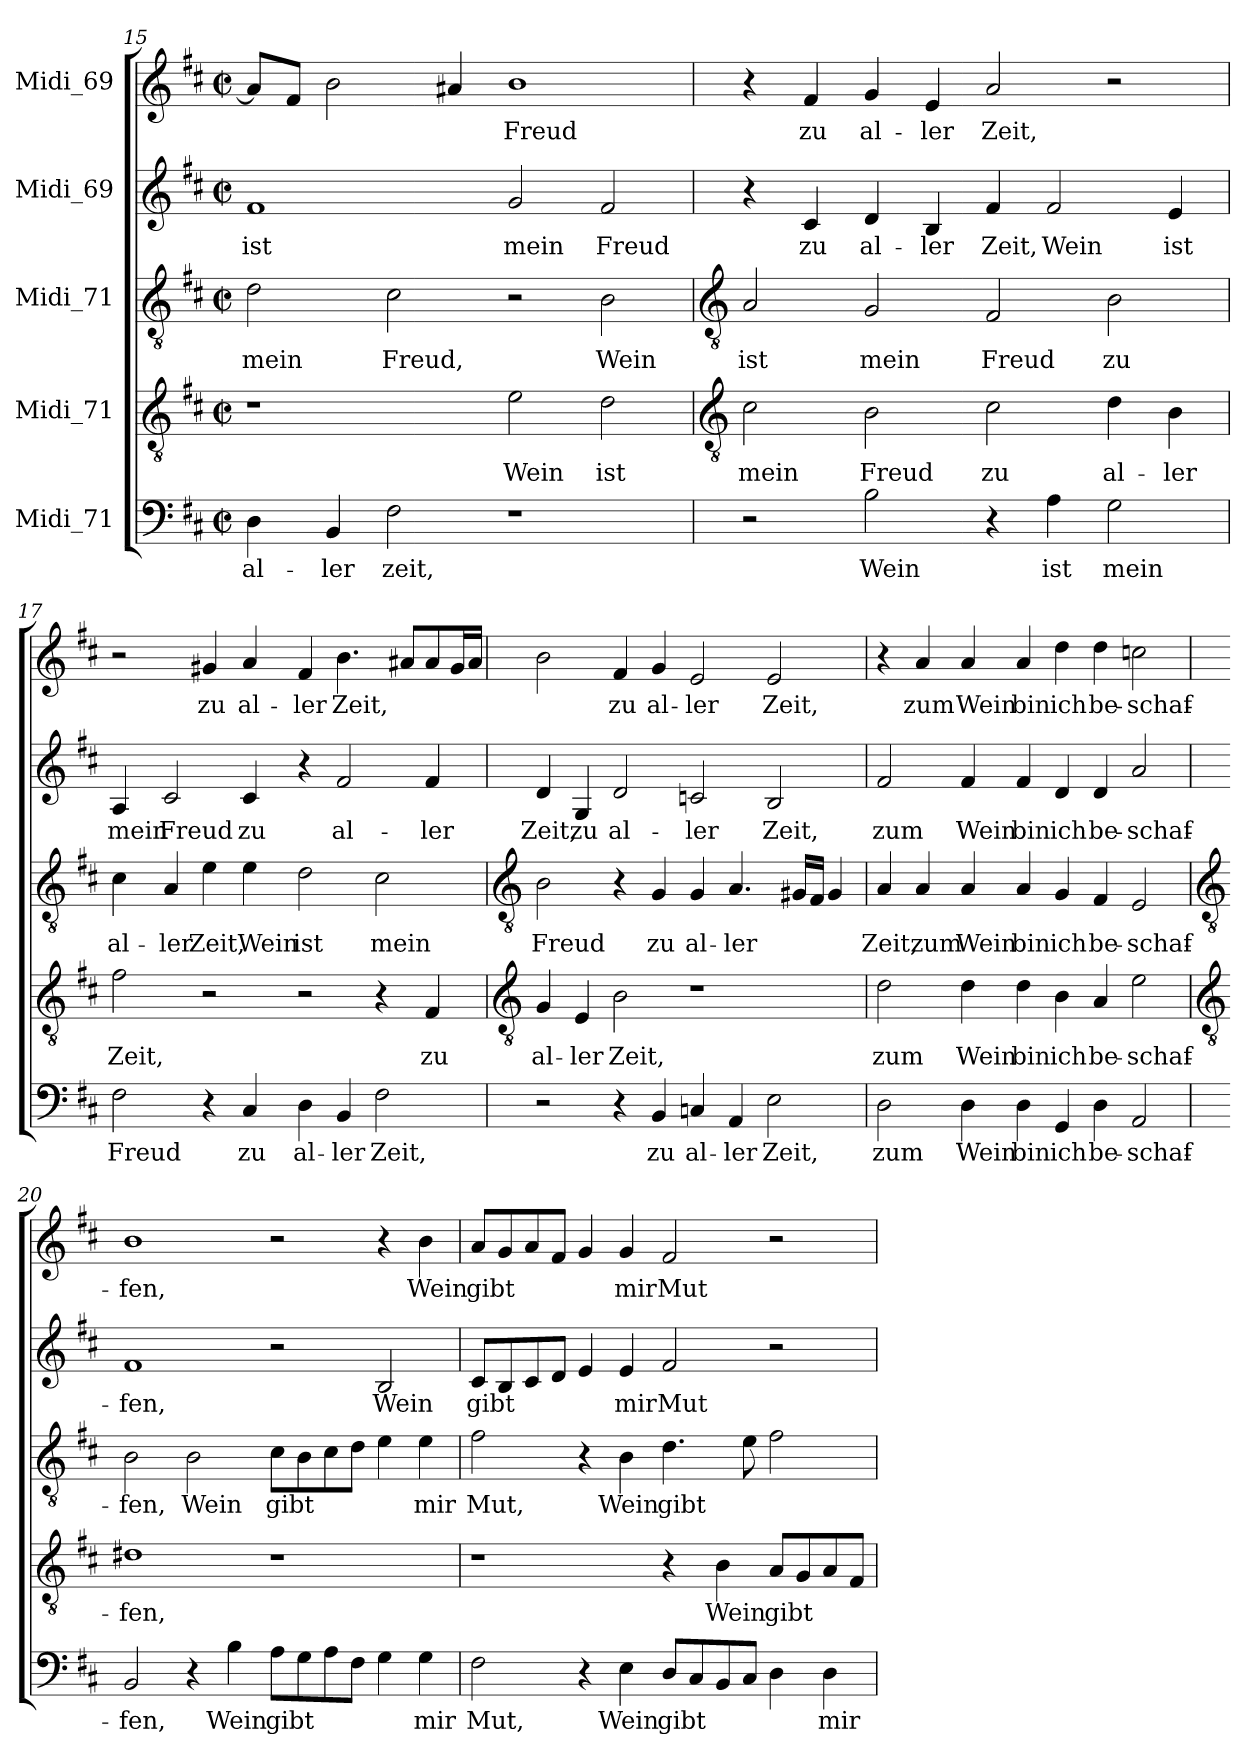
**kern	**text	**kern	**text	**kern	**text	**kern	**text	**kern	**text
*part5	*part5	*part4	*part4	*part3	*part3	*part2	*part2	*part1	*part1
*staff5	*staff5	*staff4	*staff4	*staff3	*staff3	*staff2	*staff2	*staff1	*staff1
*I"Midi_71	*	*I"Midi_71	*	*I"Midi_71	*	*I"Midi_69	*	*I"Midi_69	*
*clefF4	*	*clefGv2	*	*clefGv2	*	*clefG2	*	*clefG2	*
*k[f#c#]	*	*k[f#c#]	*	*k[f#c#]	*	*k[f#c#]	*	*k[f#c#]	*
*D:	*	*D:	*	*D:	*	*D:	*	*D:	*
*M4/2	*	*M4/2	*	*M4/2	*	*M4/2	*	*M4/2	*
*met(c|)	*	*met(c|)	*	*met(c|)	*	*met(c|)	*	*met(c|)	*
=15	=15	=15	=15	=15	=15	=15	=15	=15	=15
!	!LO:LY:b	!	!	!	!LO:LY:b	!	!LO:LY:b	!	!
4D	al-	1r	.	2d	mein	1f#	ist	8aL]	.
.	.	.	.	.	.	.	.	8f#J	.
!	!LO:LY:b	!	!	!	!	!	!	!	!
4BB	-ler	.	.	.	.	.	.	2b	.
!	!LO:LY:b	!	!	!	!LO:LY:b	!	!	!	!
2F#	zeit,	.	.	2c#	Freud,	.	.	.	.
.	.	.	.	.	.	.	.	4a#	.
!	!	!	!LO:LY:b	!	!	!	!LO:LY:b	!	!LO:LY:b
1r	.	2e	Wein	2r	.	2g	mein	1b	Freud
!	!	!	!LO:LY:b	!	!LO:LY:b	!	!LO:LY:b	!	!
.	.	2d	ist	2B	Wein	2f#	Freud	.	.
!!LO:LB:g=z
=16	=16	=16	=16	=16	=16	=16	=16	=16	=16
*	*	*clefGv2	*	*clefGv2	*	*	*	*	*
!	!	!	!LO:LY:b	!	!LO:LY:b	!	!	!	!
2r	.	2c#	mein	2A	ist	4r	.	4r	.
!	!	!	!	!	!	!	!LO:LY:b	!	!LO:LY:b
.	.	.	.	.	.	4c#	zu	4f#	zu
!	!LO:LY:b	!	!LO:LY:b	!	!LO:LY:b	!	!LO:LY:b	!	!LO:LY:b
2B	Wein	2B	Freud	2G	mein	4d	al-	4g	al-
!	!	!	!	!	!	!	!LO:LY:b	!	!LO:LY:b
.	.	.	.	.	.	4B	-ler	4e	-ler
!	!	!	!LO:LY:b	!	!LO:LY:b	!	!LO:LY:b	!	!LO:LY:b
4r	.	2c#	zu	2F#	Freud	4f#	Zeit,	2a	Zeit,
!	!LO:LY:b	!	!	!	!	!	!LO:LY:b	!	!
4A	ist	.	.	.	.	2f#	Wein	.	.
!	!LO:LY:b	!	!LO:LY:b	!	!LO:LY:b	!	!	!	!
2G	mein	4d	al-	2B	zu	.	.	2r	.
!	!	!	!LO:LY:b	!	!	!	!LO:LY:b	!	!
.	.	4B	-ler	.	.	4e	ist	.	.
=17	=17	=17	=17	=17	=17	=17	=17	=17	=17
!	!LO:LY:b	!	!LO:LY:b	!	!LO:LY:b	!	!LO:LY:b	!	!
2F#	Freud	2f#	Zeit,	4c#	al-	4A	mein	2r	.
!	!	!	!	!	!LO:LY:b	!	!LO:LY:b	!	!
.	.	.	.	4A	-ler	2c#	Freud	.	.
!	!	!	!	!	!LO:LY:b	!	!	!	!LO:LY:b
4r	.	2r	.	4e	Zeit,	.	.	4g#X	zu
!	!LO:LY:b	!	!	!	!LO:LY:b	!	!LO:LY:b	!	!LO:LY:b
4C#	zu	.	.	4e	Wein	4c#	zu	4a	al-
!	!LO:LY:b	!	!	!	!LO:LY:b	!	!	!	!LO:LY:b
4D	al-	2r	.	2d	ist	4r	.	4f#	-ler
!	!LO:LY:b	!	!	!	!	!	!LO:LY:b	!	!LO:LY:b
4BB	-ler	.	.	.	.	2f#	al-	4.b	Zeit,
!	!LO:LY:b	!	!	!	!LO:LY:b	!	!	!	!
2F#	Zeit,	4r	.	2c#	mein	.	.	.	.
.	.	.	.	.	.	.	.	8a#L	.
!	!	!	!LO:LY:b	!	!	!	!LO:LY:b	!	!
.	.	4F#	zu	.	.	4f#	-ler	8a#	.
.	.	.	.	.	.	.	.	16g#L	.
.	.	.	.	.	.	.	.	16a#JJ	.
!!LO:LB:g=z
=18	=18	=18	=18	=18	=18	=18	=18	=18	=18
*	*	*clefGv2	*	*clefGv2	*	*	*	*	*
!	!	!	!LO:LY:b	!	!LO:LY:b	!	!LO:LY:b	!	!
2r	.	4G	al-	2B	Freud	4d	Zeit,	2b	.
!	!	!	!LO:LY:b	!	!	!	!LO:LY:b	!	!
.	.	4E	-ler	.	.	4G	zu	.	.
!	!	!	!LO:LY:b	!	!	!	!LO:LY:b	!	!LO:LY:b
4r	.	2B	Zeit,	4r	.	2d	al-	4f#	zu
!	!LO:LY:b	!	!	!	!LO:LY:b	!	!	!	!LO:LY:b
4BB	zu	.	.	4G	zu	.	.	4g	al-
!	!LO:LY:b	!	!	!	!LO:LY:b	!	!LO:LY:b	!	!LO:LY:b
4Cn	al-	1r	.	4G	al-	2cn	-ler	2e	-ler
!	!LO:LY:b	!	!	!	!LO:LY:b	!	!	!	!
4AA	-ler	.	.	4.A	-ler	.	.	.	.
!	!LO:LY:b	!	!	!	!	!	!LO:LY:b	!	!LO:LY:b
2E	Zeit,	.	.	.	.	2B	Zeit,	2e	Zeit,
.	.	.	.	16G#LL	.	.	.	.	.
.	.	.	.	16F#JJ	.	.	.	.	.
.	.	.	.	4G#	.	.	.	.	.
=19	=19	=19	=19	=19	=19	=19	=19	=19	=19
!	!LO:LY:b	!	!LO:LY:b	!	!LO:LY:b	!	!LO:LY:b	!	!
2D	zum	2d	zum	4A	Zeit,	2f#	zum	4r	.
!	!	!	!	!	!LO:LY:b	!	!	!	!LO:LY:b
.	.	.	.	4A	zum	.	.	4a	zum
!	!LO:LY:b	!	!LO:LY:b	!	!LO:LY:b	!	!LO:LY:b	!	!LO:LY:b
4D	Wein	4d	Wein	4A	Wein	4f#	Wein	4a	Wein
!	!LO:LY:b	!	!LO:LY:b	!	!LO:LY:b	!	!LO:LY:b	!	!LO:LY:b
4D	bin	4d	bin	4A	bin	4f#	bin	4a	bin
!	!LO:LY:b	!	!LO:LY:b	!	!LO:LY:b	!	!LO:LY:b	!	!LO:LY:b
4GG	ich	4B	ich	4G	ich	4d	ich	4dd	ich
!	!LO:LY:b	!	!LO:LY:b	!	!LO:LY:b	!	!LO:LY:b	!	!LO:LY:b
4D	be-	4A	be-	4F#	be-	4d	be-	4dd	be-
!	!LO:LY:b	!	!LO:LY:b	!	!LO:LY:b	!	!LO:LY:b	!	!LO:LY:b
2AA	-schaf-	2e	-schaf-	2E	-schaf-	2a	-schaf-	2ccn	-schaf-
!!LO:LB:g=z
=20	=20	=20	=20	=20	=20	=20	=20	=20	=20
*	*	*clefGv2	*	*clefGv2	*	*	*	*	*
!	!LO:LY:b	!	!LO:LY:b	!	!LO:LY:b	!	!LO:LY:b	!	!LO:LY:b
2BB	-fen,	1d#X	-fen,	2B	-fen,	1f#	-fen,	1b	-fen,
!	!	!	!	!	!LO:LY:b	!	!	!	!
4r	.	.	.	2B	Wein	.	.	.	.
!	!LO:LY:b	!	!	!	!	!	!	!	!
4B	Wein	.	.	.	.	.	.	.	.
!	!LO:LY:b	!	!	!	!LO:LY:b	!	!	!	!
8AL	gibt	1r	.	8c#L	gibt	2r	.	2r	.
8G	.	.	.	8B	.	.	.	.	.
8A	.	.	.	8c#	.	.	.	.	.
8F#J	.	.	.	8dJ	.	.	.	.	.
!	!	!	!	!	!	!	!LO:LY:b	!	!
4G	.	.	.	4e	.	2B	Wein	4r	.
!	!LO:LY:b	!	!	!	!LO:LY:b	!	!	!	!LO:LY:b
4G	mir	.	.	4e	mir	.	.	4b	Wein
=21	=21	=21	=21	=21	=21	=21	=21	=21	=21
!	!LO:LY:b	!	!	!	!LO:LY:b	!	!LO:LY:b	!	!LO:LY:b
2F#	Mut,	1r	.	2f#	Mut,	8c#L	gibt	8aL	gibt
.	.	.	.	.	.	8B	.	8g	.
.	.	.	.	.	.	8c#	.	8a	.
.	.	.	.	.	.	8dJ	.	8f#J	.
4r	.	.	.	4r	.	4e	.	4g	.
!	!LO:LY:b	!	!	!	!LO:LY:b	!	!LO:LY:b	!	!LO:LY:b
4E	Wein	.	.	4B	Wein	4e	mir	4g	mir
!	!LO:LY:b	!	!	!	!LO:LY:b	!	!LO:LY:b	!	!LO:LY:b
8DL	gibt	4r	.	4.d	gibt	2f#	Mut	2f#	Mut
8C#	.	.	.	.	.	.	.	.	.
!	!	!	!LO:LY:b	!	!	!	!	!	!
8BB	.	4B	Wein	.	.	.	.	.	.
8C#J	.	.	.	8e	.	.	.	.	.
!	!	!	!LO:LY:b	!	!	!	!	!	!
4D	.	8AL	gibt	2f#	.	2r	.	2r	.
.	.	8G	.	.	.	.	.	.	.
!	!LO:LY:b	!	!	!	!	!	!	!	!
4D	mir	8A	.	.	.	.	.	.	.
.	.	8F#J	.	.	.	.	.	.	.
=	=	=	=	=	=	=	=	=	=
*-	*-	*-	*-	*-	*-	*-	*-	*-	*-
